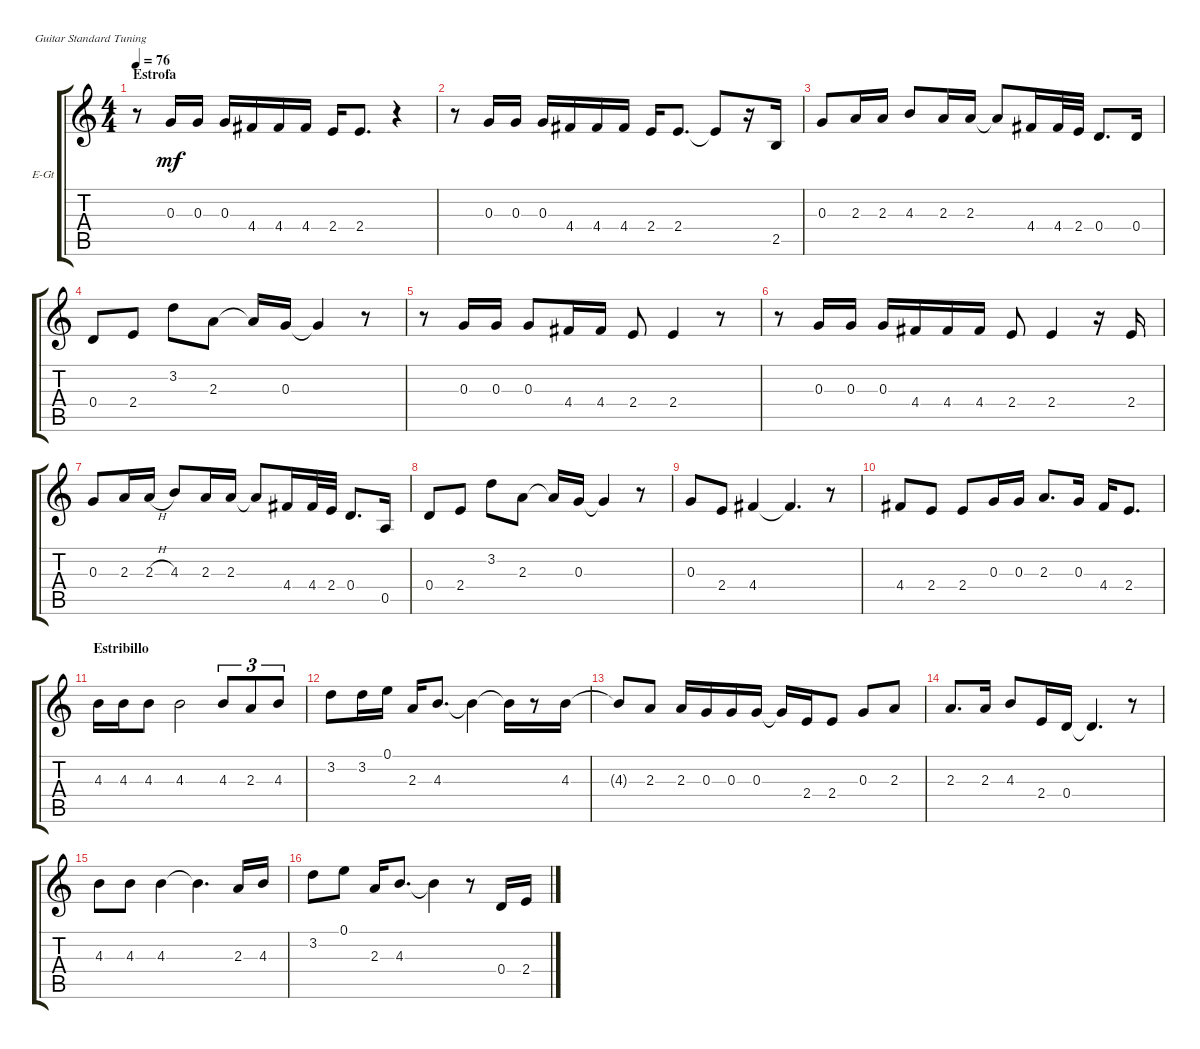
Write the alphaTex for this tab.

\defaultSystemsLayout 4
\bracketExtendMode groupsimilarinstruments
\firstSystemTrackNameOrientation horizontal
\otherSystemsTrackNameOrientation horizontal
\track ("M.Shadows (voices)" "E-Gt") {instrument electricguitarclean}
\staff {score tabs}
\tuning (E4 B3 G3 D3 A2 E2)
\ts (4 4)
\section ("" "Estrofa")
\tempo 76
\clef g2
\scale
0.485477
\ks c
r.8{dy mf instrument electricguitarclean} 0.3.16 0.3.16 0.3.16 4.4.16 4.4.16 4.4.16 2.4.16 2.4.8{d} r.4 |
\scale
0.257261 r.8 0.3.16 0.3.16 0.3.16 4.4.16 4.4.16 4.4.16 2.4.16 2.4.8{d} 2.4{t}.8 r.16 2.5.16 |
\scale
0.257261 0.3.8 2.3.16 2.3.16 4.3.8 2.3.16 2.3.16 2.3{t}.8 4.4.16 4.4.32 2.4.32 0.4.8{d} 0.4.16 |
0.4.8 2.4.8 3.2.8 2.3.8 2.3{t}.16 0.3.16 0.3{t}.4 r.8 |
r.8 0.3.16 0.3.16 0.3.8 4.4.16 4.4.16 2.4.8 2.4.4 r.8 |
r.8 0.3.16 0.3.16 0.3.16 4.4.16 4.4.16 4.4.16 2.4.8 2.4.4 r.16 2.4.16 |
0.3.8 2.3.16 2.3{h}.16 4.3.8 2.3.16 2.3.16 2.3{t}.8 4.4.16 4.4.32 2.4.32 0.4.8{d} 0.5.16 |
0.4.8 2.4.8 3.2.8 2.3.8 2.3{t}.16 0.3.16 0.3{t}.4 r.8 |
0.3.8 2.4.8 4.4.4 4.4{t}.4{d} r.8 |
4.4.8 2.4.8 2.4.8 0.3.16 0.3.16 2.3.8{d} 0.3.16 4.4.16 2.4.8{d} |
\section ("" "Estribillo")
4.3.16 4.3.16 4.3.8 4.3.2 4.3.8{tu (3 2)} 2.3.8{tu (3 2)} 4.3.8{tu (3 2)} |
3.2.8 3.2.16 0.1.16 2.3.16 4.3.8{d} 4.3{t}.4 4.3{t}.16 r.8 4.3.16 |
4.3{t}.8 2.3.8 2.3.16 0.3.16 0.3.16 0.3.16 0.3{t}.16 2.4.16 2.4.8 0.3.8 2.3.8 |
2.3.8{d} 2.3.16 4.3.8 2.4.16 0.4.16 0.4{t}.4{d} r.8 |
4.3.8 4.3.8 4.3.4 4.3{t}.4{d} 2.3.16 4.3.16 |
3.2.8 0.1.8 2.3.16 4.3.8{d} 4.3{t}.4 r.8 0.4.16 2.4.16
